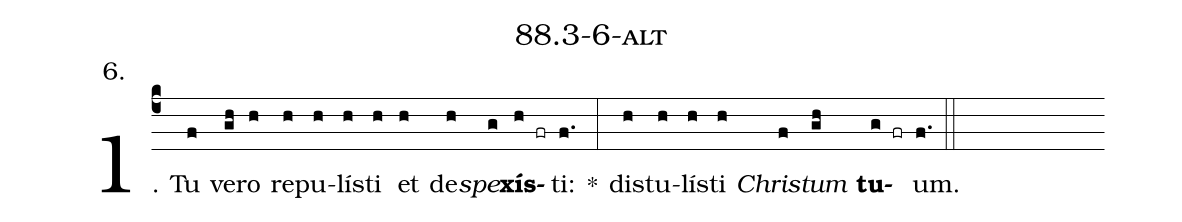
name: 88.3-6-alt;
annotation: 6.;
%%
(c4)1. Tu(f) ve(gh)ro(h) re(h)pu(h)lís(h)ti(h) et(h) de(h)<i>spe</i>(g)<b>xís</b>(h fr)ti:(f.) *(:) dis(h)tu(h)lís(h)ti(h) <i>Chris</i>(f)<i>tum</i>(gh) <b>tu</b>(g fr)um.(f.) (::)


%E(h) u(h) o(f) u(gh) a(g) e.(f.) (::)
